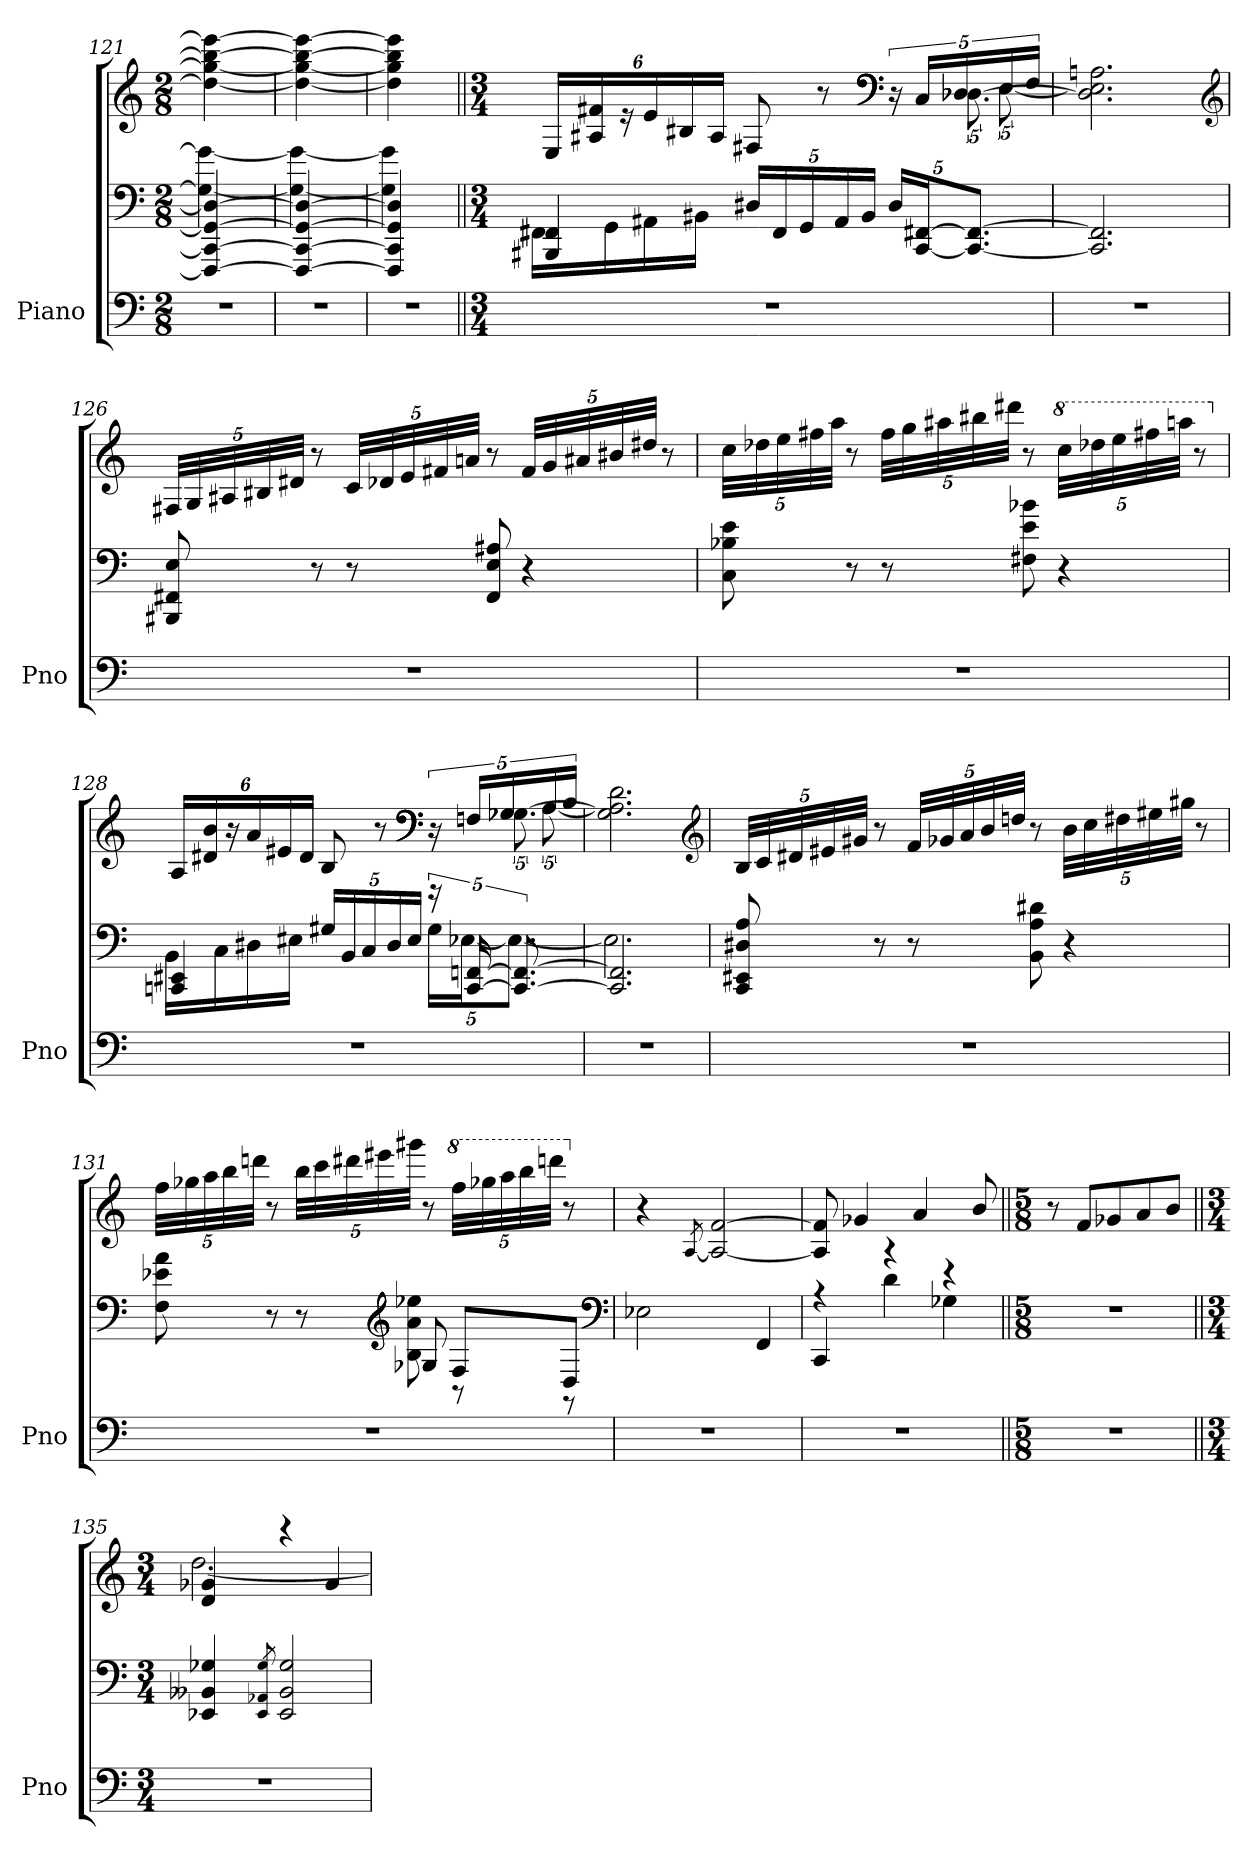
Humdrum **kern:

**kern	**kern	**kern
*part1	*part1	*part1
*staff3	*staff2	*staff1
*I"Piano	*	*
*I'Pno	*	*
*clefF4	*clefF4	*clefG2
*k[]	*k[]	*k[]
*M2/8	*M2/8	*M2/8
=121	=121	=121
*	*^	*
4r	4FFF#_ 4CC_ 4GG_ 4D-_	4G_ 4g_	4dd-_ 4gg_ 4bb-_ 4eee-_
=122	=122	=122	=122
4r	4FFF#_ 4CC_ 4GG_ 4D-_	4G_ 4g_	4dd-_ 4gg_ 4bb-_ 4eee-_
=123	=123	=123	=123
4r	4FFF#] 4CC] 4GG] 4D-]	4G] 4g]	4dd-] 4gg] 4bb-] 4eee-]
=124||	=124||	=124||	=124||
*M3/4	*M3/4	*	*M3/4
*	*	*	*^
*	*	*	*	*^
2.r	4BBB#X 4FF#X	16FF#XLL	24ELL	2ryy	2ryy
.	.	.	24A#X 24f#X	.	.
.	.	16GG	.	.	.
.	.	.	24r	.	.
.	.	16AA#X	24e	.	.
.	.	.	24B#X	.	.
.	.	16BB#XJJ	.	.	.
.	.	.	24A#JJ	.	.
.	20D#XLL	2ryy	8F#X	.	.
.	20FF#	.	.	.	.
.	20GG	.	.	.	.
.	.	.	8r	.	.
.	20AA#	.	.	.	.
.	20BB#JJ	.	.	.	.
*	*	*	*clefF4	*	*
.	20D#LL	.	10ryy	10.ryy	20r
.	[20CC [20FF#XJ	.	.	.	20CLL
.	10.CC_ 10.FF#_J	.	[10.D-X\	.	20D-X
.	.	.	.	[10E	20E
.	.	.	.	.	20F#JJ
*	*v	*v	*	*	*
*	*	*v	*v	*v
=125	=125	=125
2.r	2.CC] 2.FF#]	2.D-] 2.E] 2.An
*	*	*clefG2
=126	=126	=126
2.r	8BBB#X 8FF#X 8E	40F#XLLL
.	.	40G
.	.	40A#X
.	.	40B#X
.	.	40d#XJJJ
.	8r	8r
.	8r	40cLLL
.	.	40d-X
.	.	40e
.	.	40f#X
.	.	40anJJJ
.	8FF# 8E 8A#X	8r
.	4r	40f#LLL
.	.	40g
.	.	40a#X
.	.	40b#X
.	.	40dd#XJJJ
.	.	8r
=127	=127	=127
2.r	8C 8B-X 8e	40ccLLL
.	.	40dd-X
.	.	40ee
.	.	40ff#X
.	.	40aaJJJ
.	8r	8r
.	8r	40ff#LLL
.	.	40gg
.	.	40aa#X
.	.	40bb#X
.	.	40ddd#XJJJ
.	8F#X 8e 8b-X	8r
*	*	*8va
.	4r	40cccLLL
.	.	40ddd-X
.	.	40eee
.	.	40fff#X
.	.	40aaanJJJ
.	.	8r
=128	=128	=128
*	*^	*
*	*	*	*X8va
*	*	*	*^
*	*	*	*	*^
2.r	4CCn 4EE#X	16BBLL	24ALL	2ryy	2ryy
.	.	.	24d#X 24b	.	.
.	.	16C	.	.	.
.	.	.	24r	.	.
.	.	16D#X	24a	.	.
.	.	.	24e#X	.	.
.	.	16E#XJJ	.	.	.
.	.	.	24d#JJ	.	.
.	4ryy	20G#X/LL	8B	.	.
.	.	20BB	.	.	.
.	.	20C	.	.	.
.	.	.	8r	.	.
.	.	20D#	.	.	.
.	.	20E#JJ	.	.	.
*	*	*	*clefF4	*	*
.	20r	20G#LL	10ryy	10.ryy	20r
.	[20CC [20FFn	[20E-XJ	.	.	20FnLL
.	10.CC_ 10.FF_	10.E-J_	[10.G-X\	.	20G-X
.	.	.	.	[10A	20A
.	.	.	.	.	20BJJ
*	*	*	*v	*v	*v
=129	=129	=129	=129
2.r	2.CC] 2.FF]	2.E-]	2.G-] 2.A] 2.d
*	*v	*v	*
*	*	*clefG2
=130	=130	=130
2.r	8CC 8EE#X 8D#X 8A	40BLLL
.	.	40c
.	.	40d#X
.	.	40e#X
.	.	40g#XJJJ
.	8r	8r
.	8r	40fLLL
.	.	40g-X
.	.	40a
.	.	40b
.	.	40ddnJJJ
.	8BB 8A 8d#X	8r
.	4r	40bLLL
.	.	40cc
.	.	40dd#X
.	.	40ee#X
.	.	40gg#XJJJ
.	.	8r
=131	=131	=131
*	*^	*
2.r	8F 8e-X 8a	4.ryy	40ffLLL
.	.	.	40gg-X
.	.	.	40aa
.	.	.	40bb
.	.	.	40dddnJJJ
.	8r	.	8r
.	8r	.	40bbLLL
.	.	.	40ccc
.	.	.	40ddd#X
.	.	.	40eee#X
.	.	.	40ggg#XJJJ
*	*clefG2	*	*
.	8G-X	8B 8a 8ee-X	8r
*	*	*	*8va
.	8FL	8r	40fffLLL
.	.	.	40ggg-X
.	.	.	40aaa
.	.	.	40bbb
.	.	.	40ddddnJJJ
*	*	*	*X8va
.	8DJ	8r	8r
*	*v	*v	*
*	*clefF4	*
=132	=132	=132
2.r	2E-X	4r
.	.	[8qA
.	.	2A_ [2f
.	4FF	.
=133	=133	=133
*	*^	*
2.r	4CC	4rA	8A] 8f]
.	.	.	4g-X
.	4r	4d	.
.	.	.	4a
.	4r	4G-X	.
.	.	.	8b/
*	*v	*v	*
=134||	=134||	=134||
*M5/8	*M5/8	*M5/8
3...r	3...r	8r
.	.	8fL
.	.	8g-X
.	.	8a
.	.	8bJ
=135||	=135||	=135||
*M3/4	*M3/4	*M3/4
*	*	*^
2.r	4EE-X 4BB--X 4G-X	4d 4g-X	[2.dd
.	8qEE- 8qAA-X 8qG-	.	.
.	2EE-] 2BB-- 2G-]	4r	.
.	.	4g-	.
*	*	*v	*v
=	=	=
*-	*-	*-
